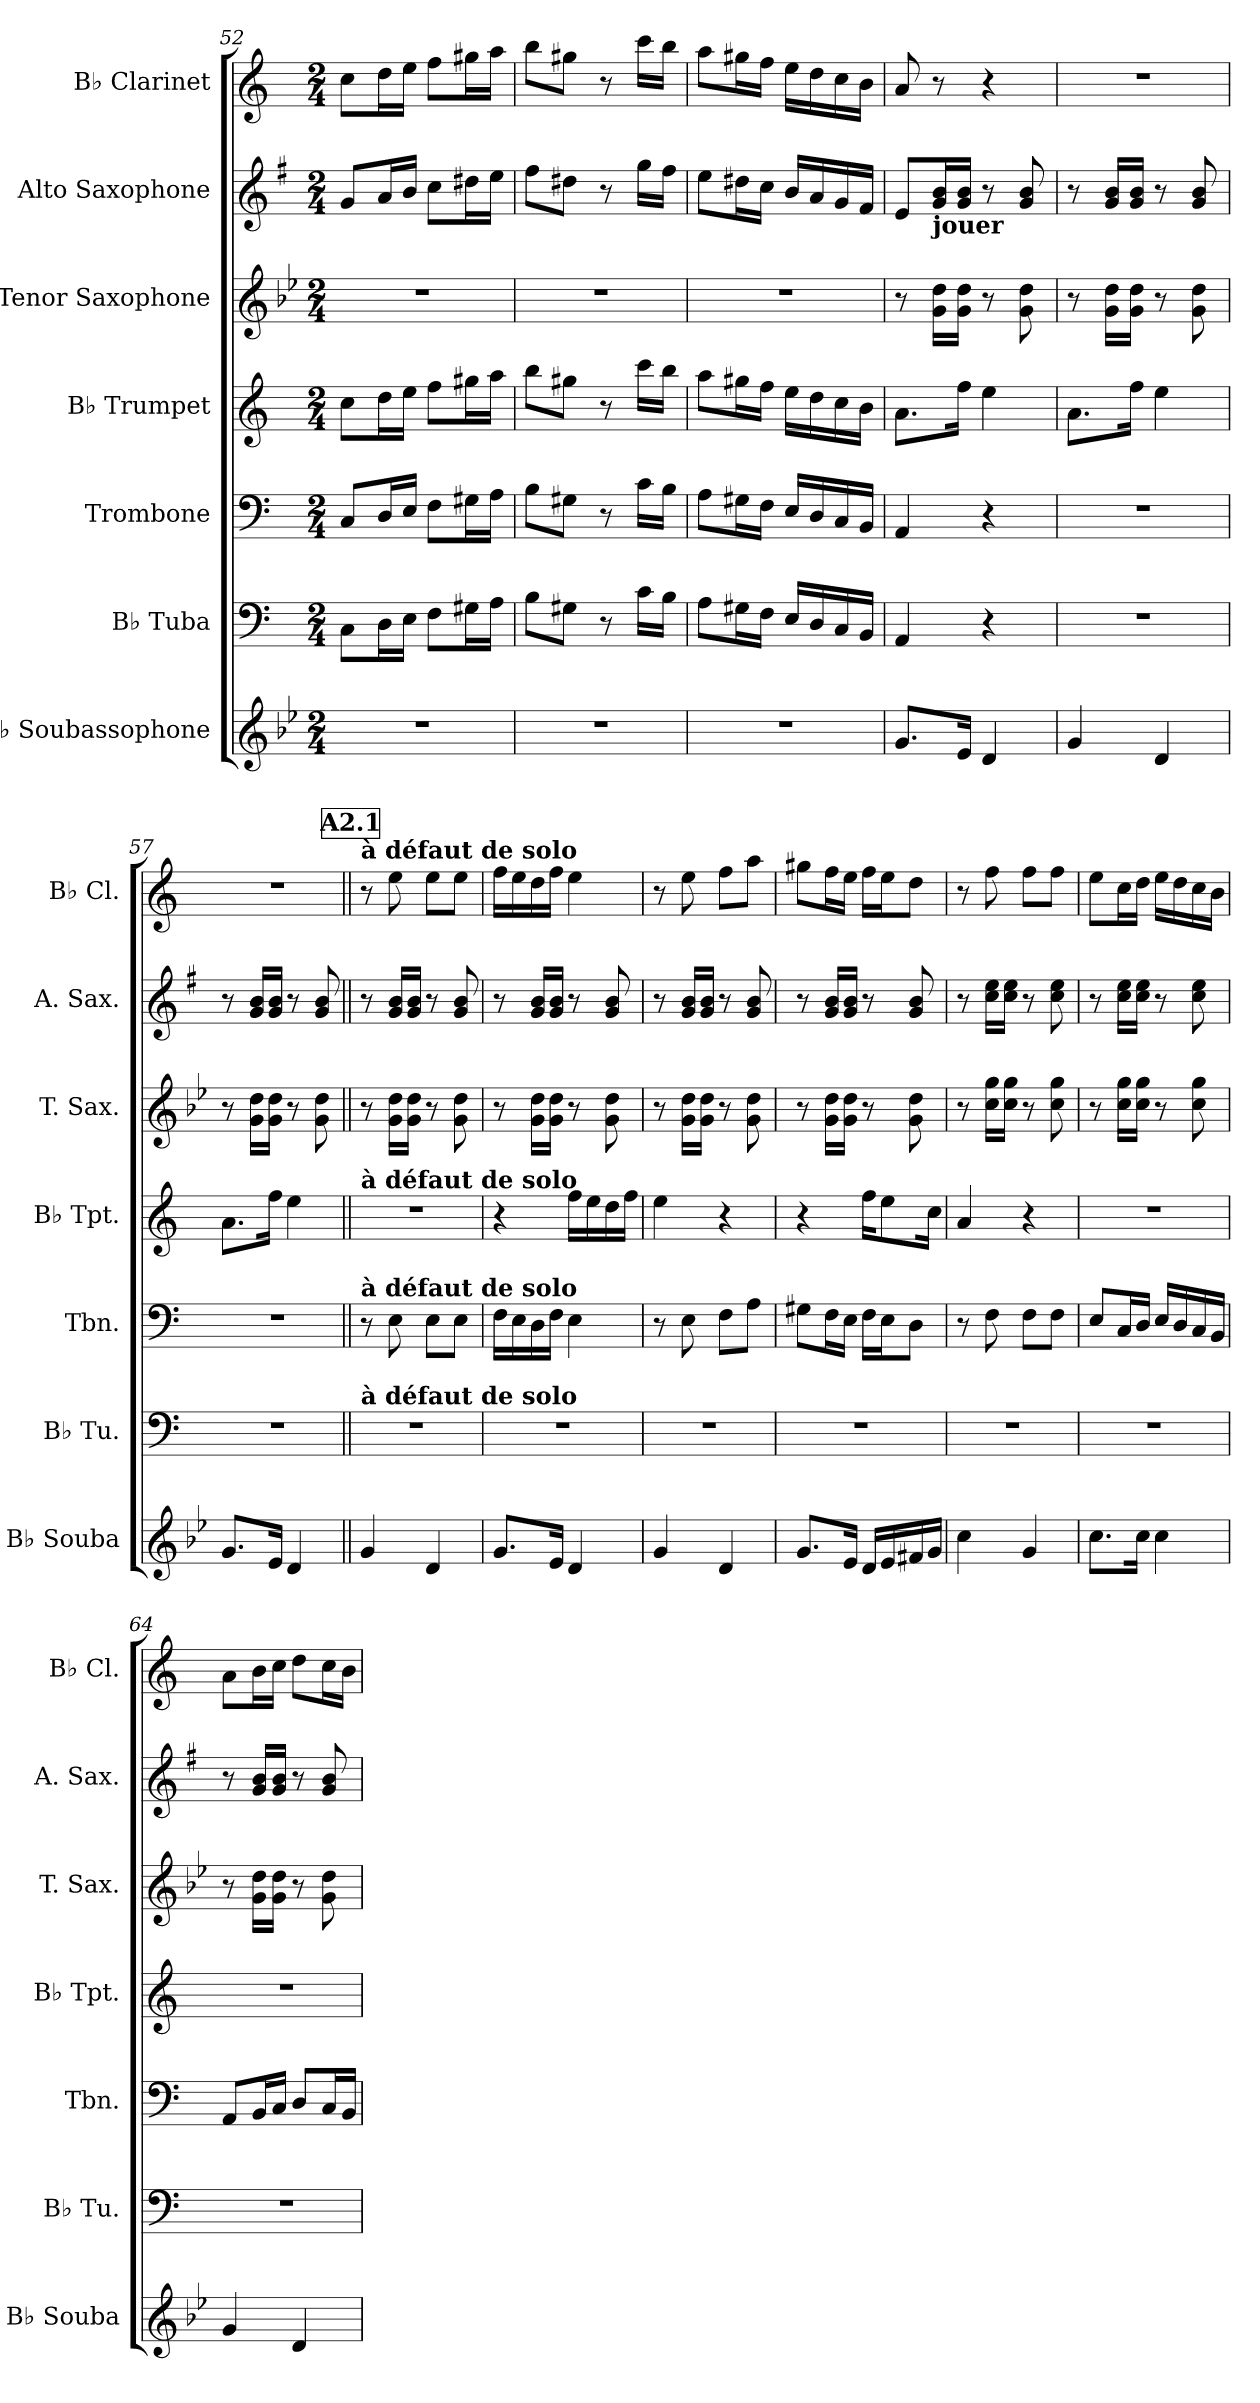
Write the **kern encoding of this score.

**kern	**kern	**kern	**kern	**kern	**kern	**kern
*part7	*part6	*part5	*part4	*part3	*part2	*part1
*staff7	*staff6	*staff5	*staff4	*staff3	*staff2	*staff1
*I"B♭ Soubassophone	*I"B♭ Tuba	*I"Trombone	*I"B♭ Trumpet	*I"Tenor Saxophone	*I"Alto Saxophone	*I"B♭ Clarinet
*I'B♭ Souba	*I'B♭ Tu.	*I'Tbn.	*I'B♭ Tpt.	*I'T. Sax.	*I'A. Sax.	*I'B♭ Cl.
*clefG2	*clefF4	*clefF4	*clefG2	*clefG2	*clefG2	*clefG2
*ITrd15c26	*ITrd1c2	*ITrd1c2	*ITrd1c2	*ITrd8c14	*ITrd5c9	*ITrd1c2
*k[b-e-]	*k[b-e-]	*k[b-e-]	*k[b-e-]	*k[b-e-]	*k[b-e-]	*k[b-e-]
*M2/4	*M2/4	*M2/4	*M2/4	*M2/4	*M2/4	*M2/4
=52	=52	=52	=52	=52	=52	=52
2r	8BB-\L	8BB-/L	8b-\L	2r	8B-/L	8b-\L
.	16C\L	16C/L	16cc\L	.	16c/L	16cc\L
.	16D\JJ	16D/JJ	16dd\JJ	.	16d/JJ	16dd\JJ
.	8E-\L	8E-\L	8ee-\L	.	8e-\L	8ee-\L
.	16F#X\L	16F#X\L	16ff#X\L	.	16f#X\L	16ff#X\L
.	16G\JJ	16G\JJ	16gg\JJ	.	16g\JJ	16gg\JJ
=53	=53	=53	=53	=53	=53	=53
2r	8A\L	8A\L	8aa\L	2r	8a\L	8aa\L
.	8F#X\J	8F#X\J	8ff#X\J	.	8f#X\J	8ff#X\J
.	8r	8r	8r	.	8r	8r
.	16B-\LL	16B-\LL	16bb-\LL	.	16b-\LL	16bb-\LL
.	16A\JJ	16A\JJ	16aa\JJ	.	16a\JJ	16aa\JJ
!!LO:PB:g=z
=54	=54	=54	=54	=54	=54	=54
2r	8G\L	8G\L	8gg\L	2r	8g\L	8gg\L
.	16F#X\L	16F#X\L	16ff#X\L	.	16f#X\L	16ff#X\L
.	16E-\JJ	16E-\JJ	16ee-\JJ	.	16e-\JJ	16ee-\JJ
.	16D/LL	16D/LL	16dd\LL	.	16d/LL	16dd\LL
.	16C/	16C/	16cc\	.	16c/	16cc\
.	16BB-/	16BB-/	16b-\	.	16B-/	16b-\
.	16AA/JJ	16AA/JJ	16a\JJ	.	16A/JJ	16a\JJ
=55	=55	=55	=55	=55	=55	=55
8.GG/L	4GG/	4GG/	8.g\L	8r	8G/L	8g/
!	!	!	!	!	!LO:TX:b:B:t=jouer	!
.	.	.	.	16G\ 16d\LL	16B-/ 16d/L	8r
16EE-/Jk	.	.	16ee-\Jk	16G\ 16d\JJ	16B-/ 16d/JJ	.
4DD/	4r	4r	4dd\	8r	8r	4r
.	.	.	.	8G\ 8d\	8B-/ 8d/	.
=56	=56	=56	=56	=56	=56	=56
4GG/	2r	2r	8.g\L	8r	8r	2r
.	.	.	.	16G\ 16d\LL	16B-/ 16d/LL	.
.	.	.	16ee-\Jk	16G\ 16d\JJ	16B-/ 16d/JJ	.
4DD/	.	.	4dd\	8r	8r	.
.	.	.	.	8G\ 8d\	8B-/ 8d/	.
=57	=57	=57	=57	=57	=57	=57
8.GG/L	2r	2r	8.g\L	8r	8r	2r
.	.	.	.	16G\ 16d\LL	16B-/ 16d/LL	.
16EE-/Jk	.	.	16ee-\Jk	16G\ 16d\JJ	16B-/ 16d/JJ	.
4DD/	.	.	4dd\	8r	8r	.
.	.	.	.	8G\ 8d\	8B-/ 8d/	.
!!LO:REH:place=s1:a:B:fs=14:t=A2.1
=58||	=58||	=58||	=58||	=58||	=58||	=58||
!	!	!	!	!	!	!LO:TX:a:B:t=à défaut de solo
!	!	!	!LO:TX:a:B:t=à défaut de solo	!	!	!
!	!	!LO:TX:a:B:t=à défaut de solo	!	!	!	!
!	!LO:TX:a:B:t=à défaut de solo	!	!	!	!	!
4GG/	2r	8r	2r	8r	8r	8r
.	.	8D\	.	16G\ 16d\LL	16B-/ 16d/LL	8dd\
.	.	.	.	16G\ 16d\JJ	16B-/ 16d/JJ	.
4DD/	.	8D\L	.	8r	8r	8dd\L
.	.	8D\J	.	8G\ 8d\	8B-/ 8d/	8dd\J
=59	=59	=59	=59	=59	=59	=59
8.GG/L	2r	16E-\LL	4r	8r	8r	16ee-\LL
.	.	16D\	.	.	.	16dd\
.	.	16C\	.	16G\ 16d\LL	16B-/ 16d/LL	16cc\
16EE-/Jk	.	16E-\JJ	.	16G\ 16d\JJ	16B-/ 16d/JJ	16ee-\JJ
4DD/	.	4D\	16ee-\LL	8r	8r	4dd\
.	.	.	16dd\	.	.	.
.	.	.	16cc\	8G\ 8d\	8B-/ 8d/	.
.	.	.	16ee-\JJ	.	.	.
!!LO:PB:g=z
=60	=60	=60	=60	=60	=60	=60
4GG/	2r	8r	4dd\	8r	8r	8r
.	.	8D\	.	16G\ 16d\LL	16B-/ 16d/LL	8dd\
.	.	.	.	16G\ 16d\JJ	16B-/ 16d/JJ	.
4DD/	.	8E-\L	4r	8r	8r	8ee-\L
.	.	8G\J	.	8G\ 8d\	8B-/ 8d/	8gg\J
=61	=61	=61	=61	=61	=61	=61
8.GG/L	2r	8F#X\L	4r	8r	8r	8ff#X\L
.	.	16E-\L	.	16G\ 16d\LL	16B-/ 16d/LL	16ee-\L
16EE-/Jk	.	16D\JJ	.	16G\ 16d\JJ	16B-/ 16d/JJ	16dd\JJ
16DD/LL	.	16E-\LL	16ee-\KL	8r	8r	16ee-\LL
16EE-/	.	16D\J	8dd\	.	.	16dd\J
16FF#X/	.	8C\J	.	8G\ 8d\	8B-/ 8d/	8cc\J
16GG/JJ	.	.	16b-\Jk	.	.	.
=62	=62	=62	=62	=62	=62	=62
4C\	2r	8r	4g/	8r	8r	8r
.	.	8E-\	.	16c\ 16g\LL	16e-\ 16g\LL	8ee-\
.	.	.	.	16c\ 16g\JJ	16e-\ 16g\JJ	.
4GG/	.	8E-\L	4r	8r	8r	8ee-\L
.	.	8E-\J	.	8c\ 8g\	8e-\ 8g\	8ee-\J
=63	=63	=63	=63	=63	=63	=63
8.C\L	2r	8D/L	2r	8r	8r	8dd\L
.	.	16BB-/L	.	16c\ 16g\LL	16e-\ 16g\LL	16b-\L
16C\Jk	.	16C/JJ	.	16c\ 16g\JJ	16e-\ 16g\JJ	16cc\JJ
4C\	.	16D/LL	.	8r	8r	16dd\LL
.	.	16C/	.	.	.	16cc\
.	.	16BB-/	.	8c\ 8g\	8e-\ 8g\	16b-\
.	.	16AA/JJ	.	.	.	16a\JJ
=64	=64	=64	=64	=64	=64	=64
4GG/	2r	8GG/L	2r	8r	8r	8g\L
.	.	16AA/L	.	16G\ 16d\LL	16B-/ 16d/LL	16a\L
.	.	16BB-/JJ	.	16G\ 16d\JJ	16B-/ 16d/JJ	16b-\JJ
4DD/	.	8C/L	.	8r	8r	8cc\L
.	.	16BB-/L	.	8G\ 8d\	8B-/ 8d/	16b-\L
.	.	16AA/JJ	.	.	.	16a\JJ
=	=	=	=	=	=	=
*-	*-	*-	*-	*-	*-	*-
